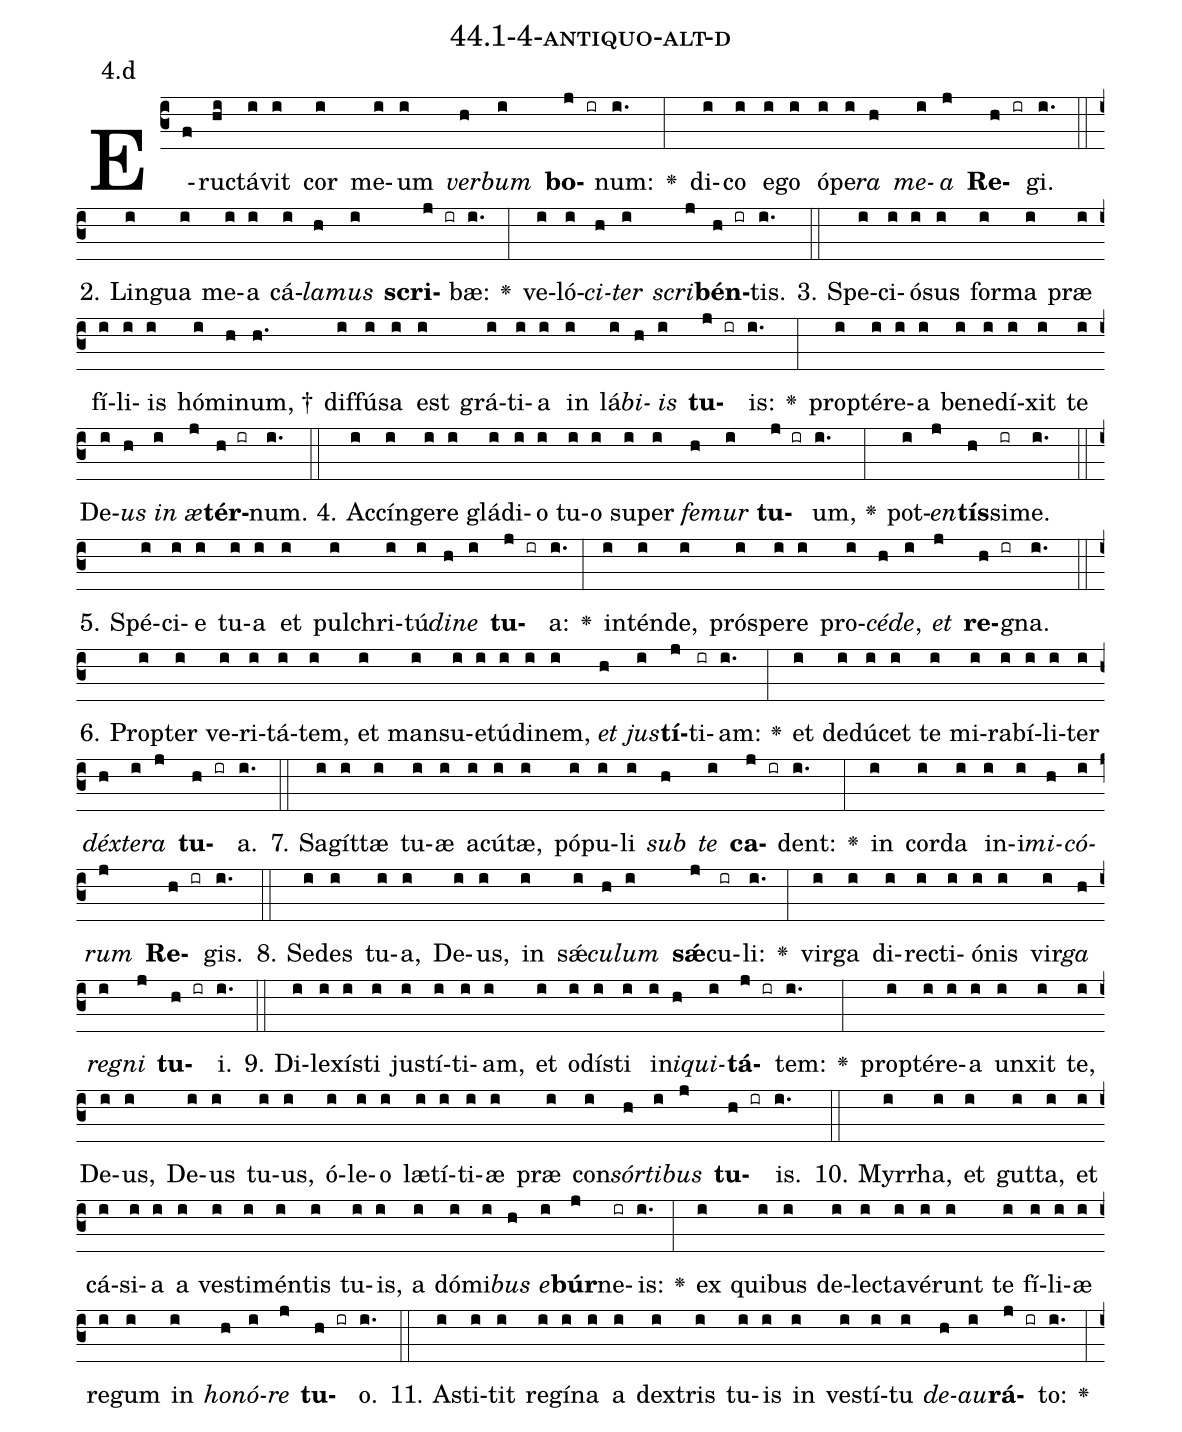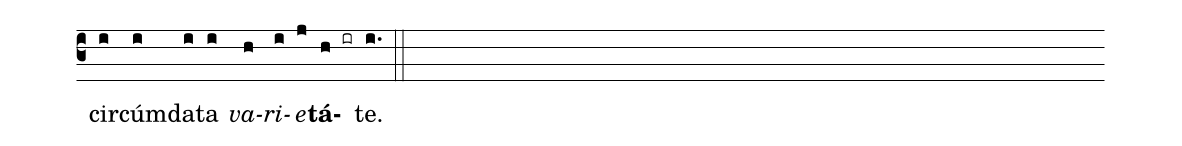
name: 44.1-4-antiquo-alt-d;
annotation: 4.d;
%%
(c3)E(f)ruc(hi)tá(i)vit(i) cor(i) me(i)um(i) <i>ver</i>(h)<i>bum</i>(i) <b>bo</b>(j ir)num:(i.) <v>\greheightstar</v>(:) di(i)co(i) e(i)go(i) ó(i)pe(i)<i>ra</i>(h) <i>me</i>(i)<i>a</i>(j) <b>Re</b>(h ir)gi.(i.) (::)
2. Lin(i)gua(i) me(i)a(i) cá(i)<i>la</i>(h)<i>mus</i>(i) <b>scri</b>(j ir)bæ:(i.) <v>\greheightstar</v>(:) ve(i)ló(i)<i>ci</i>(h)<i>ter</i>(i) <i>scri</i>(j)<b>bén</b>(h ir)tis.(i.) (::)
3. Spe(i)ci(i)ó(i)sus(i) for(i)ma(i) præ(i) fí(i)li(i)is(i) hó(i)mi(h)num, †(h.) dif(i)fú(i)sa(i) est(i) grá(i)ti(i)a(i) in(i) lá(i)<i>bi</i>(h)<i>is</i>(i) <b>tu</b>(j ir)is:(i.) <v>\greheightstar</v>(:) prop(i)tér(i)e(i)a(i) be(i)ne(i)dí(i)xit(i) te(i) De(i)<i>us</i>(h) <i>in</i>(i) <i>æ</i>(j)<b>tér</b>(h ir)num.(i.) (::)
4. Ac(i)cín(i)ge(i)re(i) glá(i)di(i)o(i) tu(i)o(i) su(i)per(i) <i>fe</i>(h)<i>mur</i>(i) <b>tu</b>(j ir)um,(i.) <v>\greheightstar</v>(:) pot(i)<i>en</i>(j)<b>tís</b>(h)si(ir)me.(i.) (::)
5. Spé(i)ci(i)e(i) tu(i)a(i) et(i) pul(i)chri(i)tú(i)<i>di</i>(h)<i>ne</i>(i) <b>tu</b>(j ir)a:(i.) <v>\greheightstar</v>(:) in(i)tén(i)de,(i) pró(i)spe(i)re(i) pro(i)<i>cé</i>(h)<i>de</i>,(i) <i>et</i>(j) <b>re</b>(h ir)gna.(i.) (::)
6. Prop(i)ter(i) ve(i)ri(i)tá(i)tem,(i) et(i) man(i)su(i)e(i)tú(i)di(i)nem,(i) <i>et</i>(h) <i>jus</i>(i)<b>tí</b>(j)ti(ir)am:(i.) <v>\greheightstar</v>(:) et(i) de(i)dú(i)cet(i) te(i) mi(i)ra(i)bí(i)li(i)ter(i) <i>déx</i>(h)<i>te</i>(i)<i>ra</i>(j) <b>tu</b>(h ir)a.(i.) (::)
7. Sa(i)gít(i)tæ(i) tu(i)æ(i) a(i)cú(i)tæ,(i) pó(i)pu(i)li(i) <i>sub</i>(h) <i>te</i>(i) <b>ca</b>(j ir)dent:(i.) <v>\greheightstar</v>(:) in(i) cor(i)da(i) in(i)i(i)<i>mi</i>(h)<i>có</i>(i)<i>rum</i>(j) <b>Re</b>(h ir)gis.(i.) (::)
8. Se(i)des(i) tu(i)a,(i) De(i)us,(i) in(i) sǽ(i)<i>cu</i>(h)<i>lum</i>(i) <b>sǽ</b>(j)cu(ir)li:(i.) <v>\greheightstar</v>(:) vir(i)ga(i) di(i)rec(i)ti(i)ó(i)nis(i) vir(i)<i>ga</i>(h) <i>re</i>(i)<i>gni</i>(j) <b>tu</b>(h ir)i.(i.) (::)
9. Di(i)le(i)xís(i)ti(i) jus(i)tí(i)ti(i)am,(i) et(i) o(i)dís(i)ti(i) in(i)<i>i</i>(h)<i>qui</i>(i)<b>tá</b>(j ir)tem:(i.) <v>\greheightstar</v>(:) prop(i)tér(i)e(i)a(i) un(i)xit(i) te,(i) De(i)us,(i) De(i)us(i) tu(i)us,(i) ó(i)le(i)o(i) læ(i)tí(i)ti(i)æ(i) præ(i) con(i)<i>sór</i>(h)<i>ti</i>(i)<i>bus</i>(j) <b>tu</b>(h ir)is.(i.) (::)
10. Myr(i)rha,(i) et(i) gut(i)ta,(i) et(i) cá(i)si(i)a(i) a(i) ves(i)ti(i)mén(i)tis(i) tu(i)is,(i) a(i) dó(i)mi(i)<i>bus</i>(h) <i>e</i>(i)<b>búr</b>(j)ne(ir)is:(i.) <v>\greheightstar</v>(:) ex(i) qui(i)bus(i) de(i)lec(i)ta(i)vé(i)runt(i) te(i) fí(i)li(i)æ(i) re(i)gum(i) in(i) <i>ho</i>(h)<i>nó</i>(i)<i>re</i>(j) <b>tu</b>(h ir)o.(i.) (::)
11. A(i)sti(i)tit(i) re(i)gí(i)na(i) a(i) dex(i)tris(i) tu(i)is(i) in(i) ves(i)tí(i)tu(i) <i>de</i>(h)<i>au</i>(i)<b>rá</b>(j ir)to:(i.) <v>\greheightstar</v>(:) cir(i)cúm(i)da(i)ta(i) <i>va</i>(h)<i>ri</i>(i)<i>e</i>(j)<b>tá</b>(h ir)te.(i.) (::)
